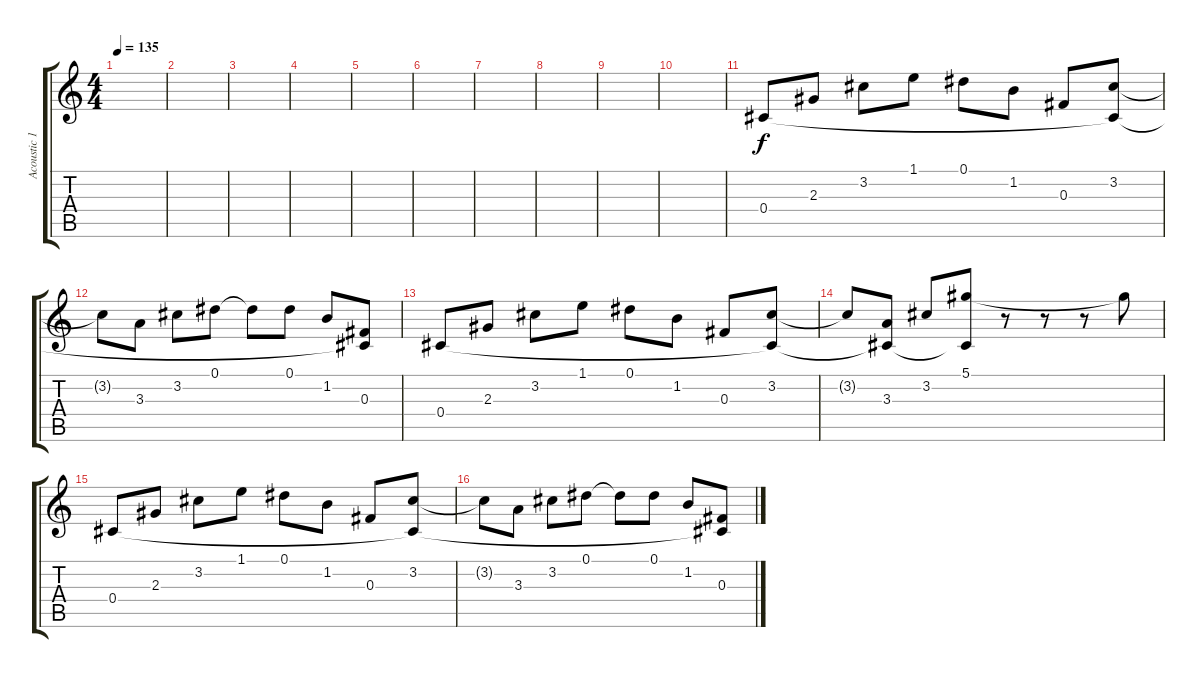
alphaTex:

\track ("Acoustic 1" "Acoustic 1") {instrument acousticguitarnylon}
\staff {score tabs}
\tuning (Eb4 Bb3 Gb3 Db3 Ab2 Eb2) {hide}
\ts (4 4)
\tempo 135
\clef g2
\ks c
|
|
|
|
|
|
|
|
|
|
0.4.8 2.3.8 3.2.8 1.1.8 0.1.8 1.2.8 0.3.8 (3.2 0.4{t}).8 |
3.2{t}.8 3.3.8 3.2.8 0.1.8 0.1{t}.8 0.1.8 1.2.8 (0.3 0.4{t}).8 |
0.4.8 2.3.8 3.2.8 1.1.8 0.1.8 1.2.8 0.3.8 (3.2 0.4{t}).8 |
3.2{t}.8 (3.3 0.4{t}).8 3.2.8 (5.1 0.4{t}).8 r.8 r.8 r.8 5.1{t}.8 |
0.4.8 2.3.8 3.2.8 1.1.8 0.1.8 1.2.8 0.3.8 (3.2 0.4{t}).8 |
3.2{t}.8 3.3.8 3.2.8 0.1.8 0.1{t}.8 0.1.8 1.2.8 (0.3 0.4{t}).8
